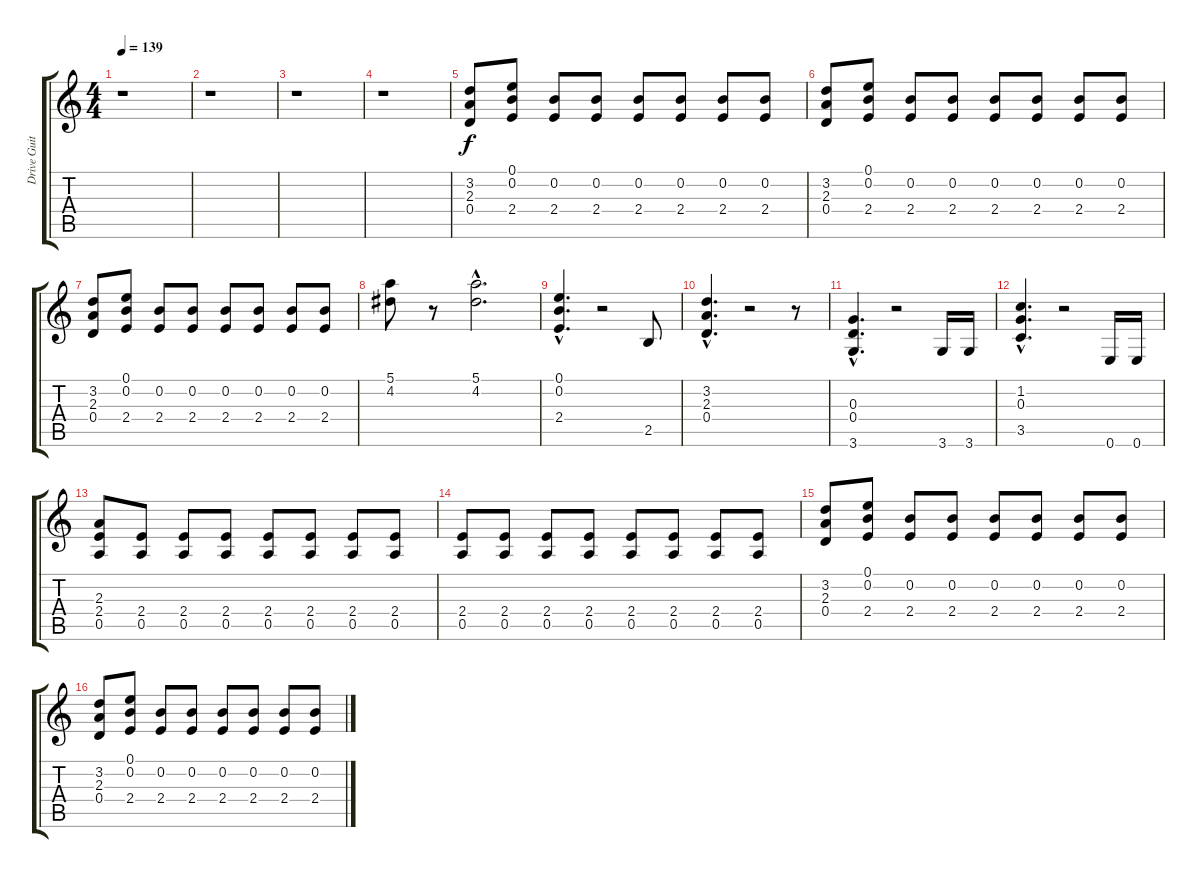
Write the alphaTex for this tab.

\track ("Drive Guitar" "Drive Guit") {instrument overdrivenguitar}
\staff {score tabs}
\tuning (E4 B3 G3 D3 A2 E2) {hide}
\ts (4 4)
\tempo 139
\clef g2
\ks c
r.1{dy f instrument overdrivenguitar} |
r.1 |
r.1 |
r.1 |
(3.2 2.3 0.4).8 (0.1 0.2 2.4).8 (0.2 2.4).8 (0.2 2.4).8 (0.2 2.4).8 (0.2 2.4).8 (0.2 2.4).8 (0.2 2.4).8 |
(3.2 2.3 0.4).8 (0.1 0.2 2.4).8 (0.2 2.4).8 (0.2 2.4).8 (0.2 2.4).8 (0.2 2.4).8 (0.2 2.4).8 (0.2 2.4).8 |
(3.2 2.3 0.4).8 (0.1 0.2 2.4).8 (0.2 2.4).8 (0.2 2.4).8 (0.2 2.4).8 (0.2 2.4).8 (0.2 2.4).8 (0.2 2.4).8 |
(5.1 4.2).8 r.8 (5.1{hac} 4.2{hac}).2{d} |
(0.1{hac} 0.2{hac} 2.4{hac}).4{d} r.2 2.5.8 |
(3.2{hac} 2.3{hac} 0.4{hac}).4{d} r.2 r.8 |
(0.3{hac} 0.4{hac} 3.6{hac}).4{d} r.2 3.6.16 3.6.16 |
(1.2{hac} 0.3{hac} 3.5{hac}).4{d} r.2 0.6.16 0.6.16 |
(2.3 2.4 0.5).8 (2.4 0.5).8 (2.4 0.5).8 (2.4 0.5).8 (2.4 0.5).8 (2.4 0.5).8 (2.4 0.5).8 (2.4 0.5).8 |
(2.4 0.5).8 (2.4 0.5).8 (2.4 0.5).8 (2.4 0.5).8 (2.4 0.5).8 (2.4 0.5).8 (2.4 0.5).8 (2.4 0.5).8 |
(3.2 2.3 0.4).8 (0.1 0.2 2.4).8 (0.2 2.4).8 (0.2 2.4).8 (0.2 2.4).8 (0.2 2.4).8 (0.2 2.4).8 (0.2 2.4).8 |
(3.2 2.3 0.4).8 (0.1 0.2 2.4).8 (0.2 2.4).8 (0.2 2.4).8 (0.2 2.4).8 (0.2 2.4).8 (0.2 2.4).8 (0.2 2.4).8
